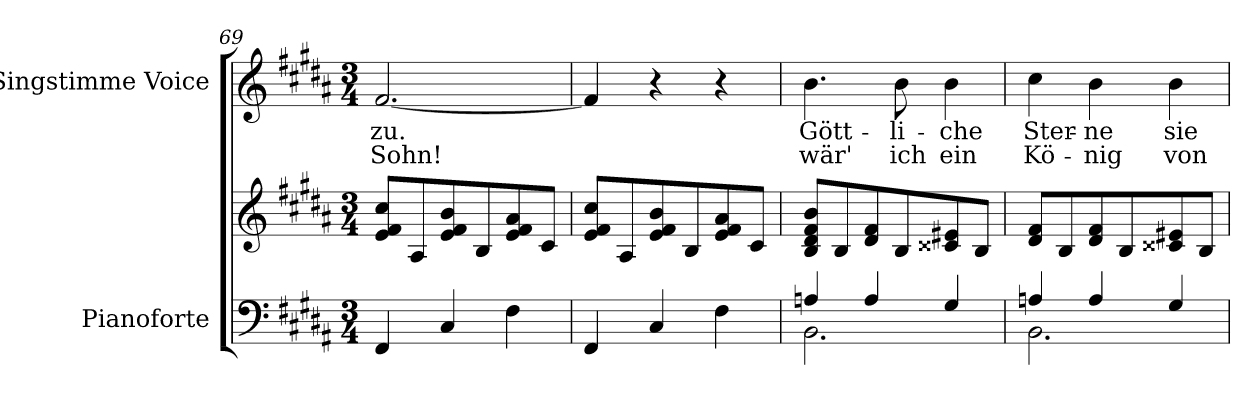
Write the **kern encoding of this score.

**kern	**kern	**kern	**text	**text
*part2	*part2	*part1	*part1	*part1
*staff3	*staff2	*staff1	*staff1	*staff1
*I"Pianoforte	*	*I"Singstimme Voice	*	*
*I'Pno	*	*	*	*
*clefF4	*clefG2	*clefG2	*	*
*k[f#c#g#d#a#]	*k[f#c#g#d#a#]	*k[f#c#g#d#a#]	*	*
*M3/4	*M3/4	*M3/4	*	*
=69	=69	=69	=69	=69
4FF#/	8e/ 8f#/ 8cc#/L	[2.f#/	zu.	Sohn!
.	8A#/	.	.	.
4C#/	8e/ 8f#/ 8b/	.	.	.
.	8B/	.	.	.
4F#\	8e/ 8f#/ 8a#/	.	.	.
.	8c#/J	.	.	.
=70	=70	=70	=70	=70
4FF#/	8e/ 8f#/ 8cc#/L	4f#/]	.	.
.	8A#/	.	.	.
4C#/	8e/ 8f#/ 8b/	4r	.	.
.	8B/	.	.	.
4F#\	8e/ 8f#/ 8a#/	4r	.	.
.	8c#/J	.	.	.
=71	=71	=71	=71	=71
*^	*	*	*	*
4An/	2.BB\	8B/ 8d#/ 8f#/ 8b/L	4.b\	Gött-	wär'
.	.	8B/	.	.	.
4A/	.	8d#/ 8f#/	.	.	.
.	.	8B/	8b\	-li-	ich
4G#/	.	8c##X/ 8e#X/	4b\	-che	ein
.	.	8B/J	.	.	.
=72	=72	=72	=72	=72	=72
4An/	2.BB\	8d#/ 8f#/L	4cc#\	Ster-	Kö-
.	.	8B/	.	.	.
4A/	.	8d#/ 8f#/	4b\	-ne	-nig
.	.	8B/	.	.	.
4G#/	.	8c##X/ 8e#X/	4b\	sie	von
.	.	8B/J	.	.	.
*v	*v	*	*	*	*
=	=	=	=	=
*-	*-	*-	*-	*-
